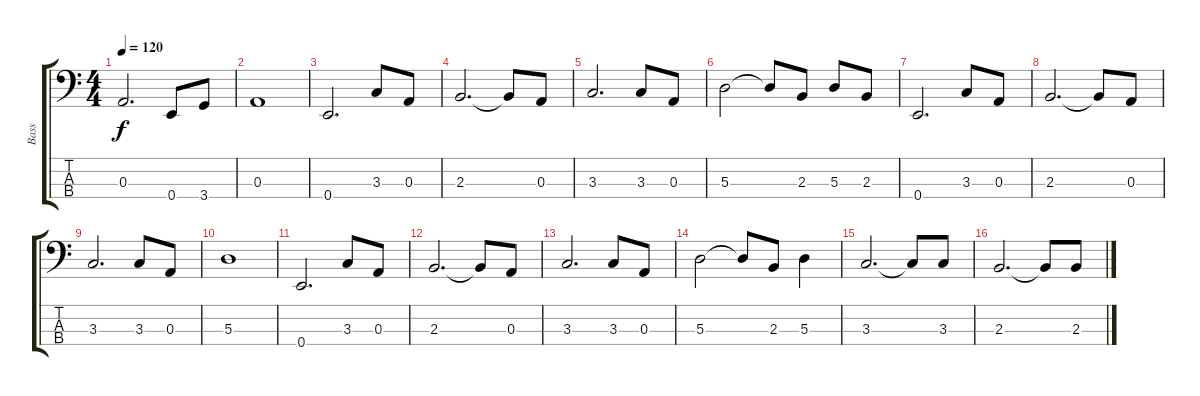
\track ("Bass" "Bass") {instrument electricbassfinger}
\staff {score tabs}
\tuning (G2 D2 A1 E1) {hide}
\ts (4 4)
\tempo 120
\clef f4
\ks c
0.3.2{d dy f} 0.4.8 3.4.8 |
0.3.1 |
0.4.2{d} 3.3.8 0.3.8 |
2.3.2{d} 2.3{t}.8 0.3.8 |
3.3.2{d} 3.3.8 0.3.8 |
5.3.2 5.3{t}.8 2.3.8 5.3.8 2.3.8 |
0.4.2{d} 3.3.8 0.3.8 |
2.3.2{d} 2.3{t}.8 0.3.8 |
3.3.2{d} 3.3.8 0.3.8 |
5.3.1 |
0.4.2{d} 3.3.8 0.3.8 |
2.3.2{d} 2.3{t}.8 0.3.8 |
3.3.2{d} 3.3.8 0.3.8 |
5.3.2 5.3{t}.8 2.3.8 5.3.4 |
3.3.2{d} 3.3{t}.8 3.3.8 |
2.3.2{d} 2.3{t}.8 2.3.8
